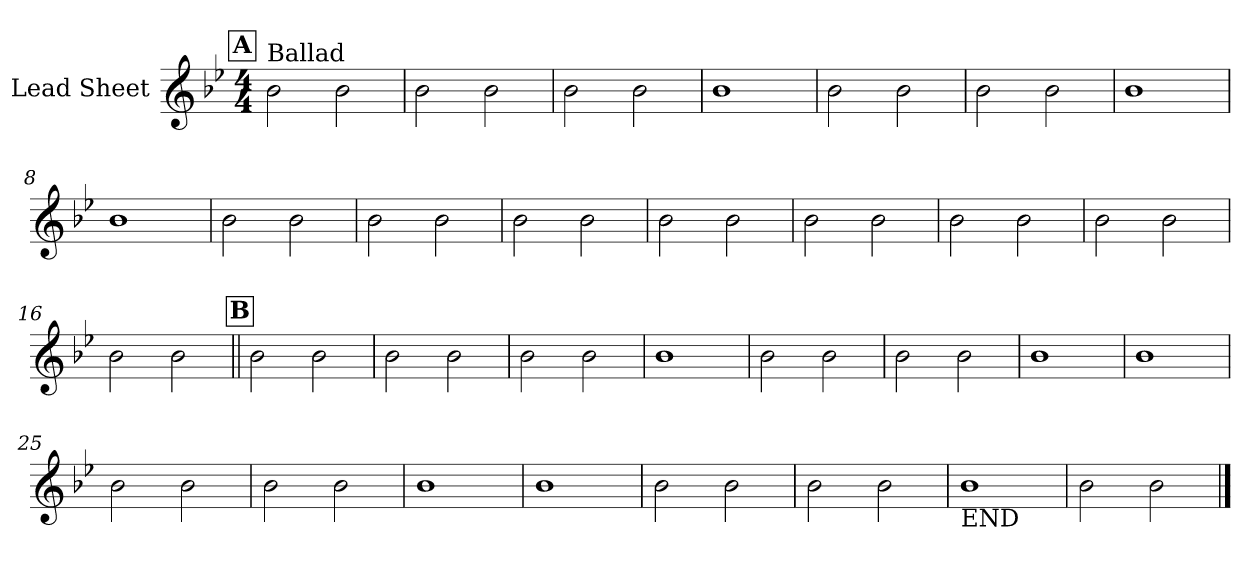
**kern
*part1
*staff1
*I"Lead Sheet
*clefG2
*k[b-e-]
*B-:
*M4/4
!!LO:REH:place=s1:a:fs=14:t=A
=1
!LO:TX:a:t=Ballad
2b-\
2b-\
=2
2b-\
2b-\
=3
2b-\
2b-\
=4
1b-
!!LO:LB:g=z
=5
2b-\
2b-\
=6
2b-\
2b-\
=7
1b-
=8
1b-
!!LO:LB:g=z
=9
2b-\
2b-\
=10
2b-\
2b-\
=11
2b-\
2b-\
=12
2b-\
2b-\
!!LO:LB:g=z
=13
2b-\
2b-\
=14
2b-\
2b-\
=15
2b-\
2b-\
=16
2b-\
2b-\
!!LO:LB:g=z
!!LO:REH:place=s1:a:fs=14:t=B
=17||
2b-\
2b-\
=18
2b-\
2b-\
=19
2b-\
2b-\
=20
1b-
!!LO:LB:g=z
=21
2b-\
2b-\
=22
2b-\
2b-\
=23
1b-
=24
1b-
!!LO:LB:g=z
=25
2b-\
2b-\
=26
2b-\
2b-\
=27
1b-
=28
1b-
!!LO:LB:g=z
=29
2b-\
2b-\
=30
2b-\
2b-\
=31
!LO:TX:b:t=END
1b-
=32
2b-\
2b-\
==
*-
